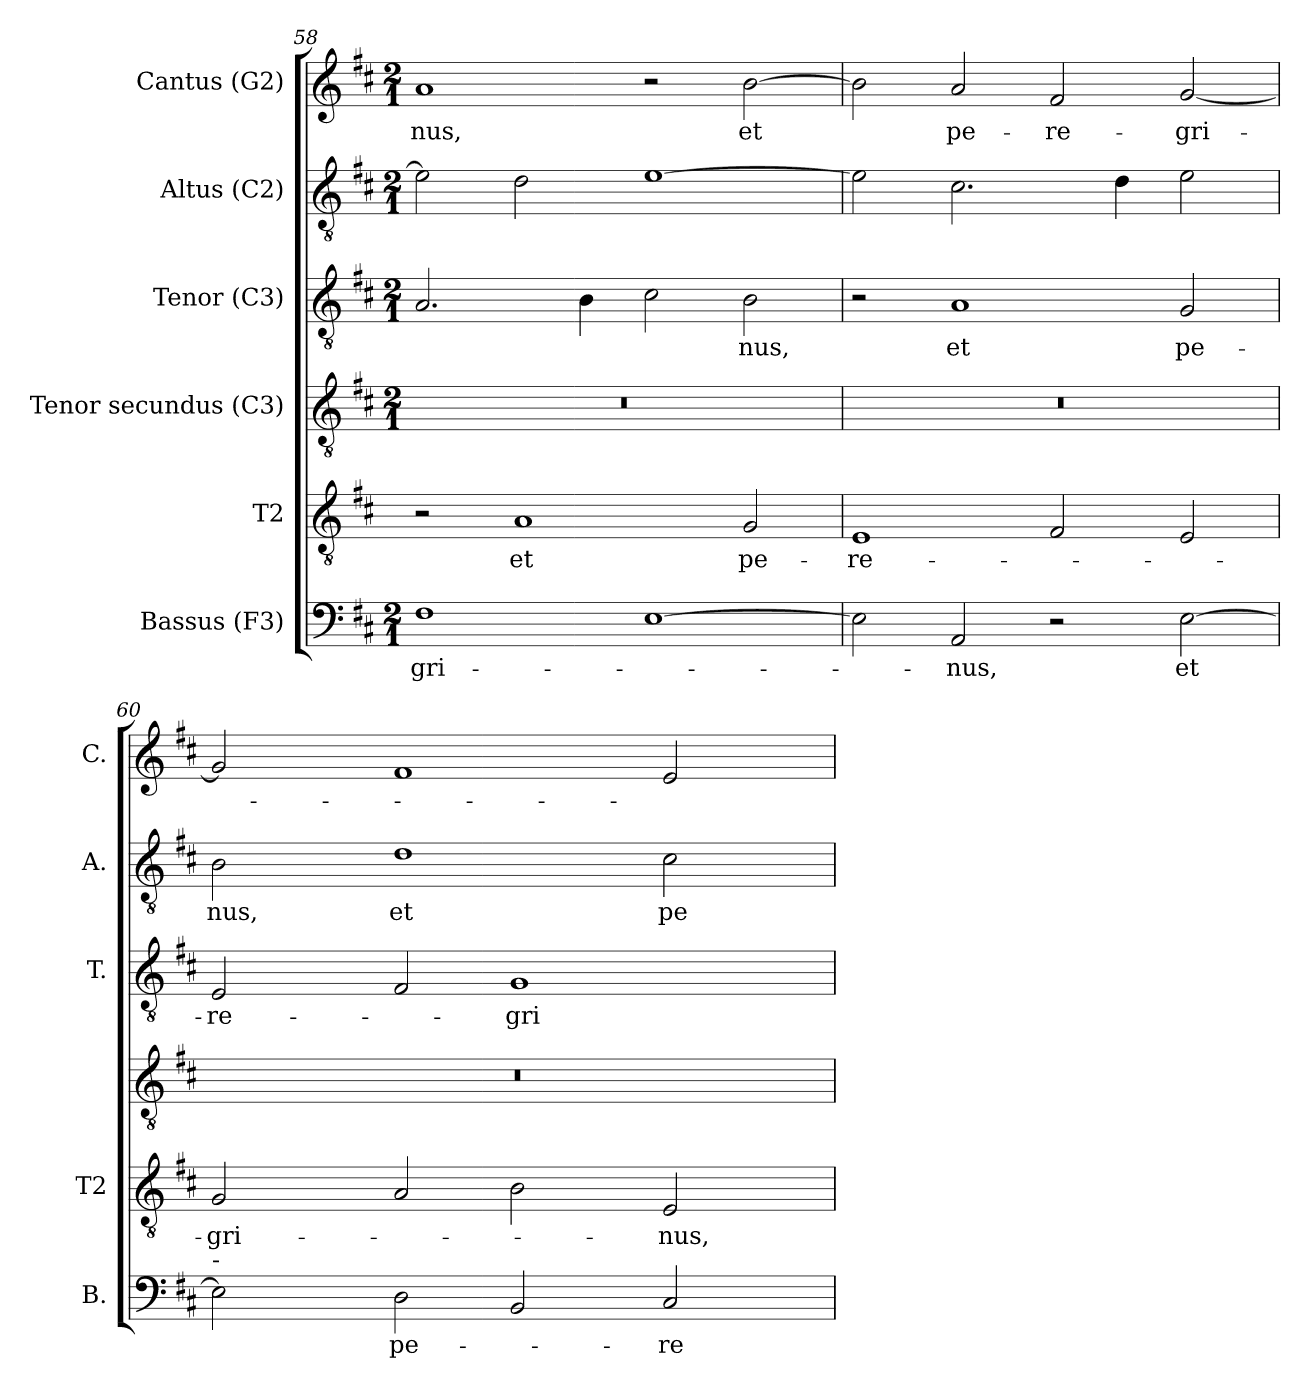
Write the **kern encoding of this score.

**kern	**text	**kern	**text	**kern	**kern	**text	**kern	**text	**kern	**text
*part6	*part6	*part5	*part5	*part4	*part3	*part3	*part2	*part2	*part1	*part1
*staff6	*staff6	*staff5	*staff5	*staff4	*staff3	*staff3	*staff2	*staff2	*staff1	*staff1
*I"Bassus (F3)	*	*I"T2	*	*I"Tenor secundus (C3)	*I"Tenor (C3)	*	*I"Altus (C2)	*	*I"Cantus (G2)	*
*I'B.	*	*I'T2	*	*	*I'T.	*	*I'A.	*	*I'C.	*
*clefF4	*	*clefGv2	*	*clefGv2	*clefGv2	*	*clefGv2	*	*clefG2	*
*k[f#c#]	*	*k[f#c#]	*	*k[f#c#]	*k[f#c#]	*	*k[f#c#]	*	*k[f#c#]	*
*D:	*	*D:	*	*D:	*D:	*	*D:	*	*D:	*
*M2/1	*	*	*	*M2/1	*M2/1	*	*M2/1	*	*M2/1	*
=58	=58	=58	=58	=58	=58	=58	=58	=58	=58	=58
!	!LO:LY:b:cj	!	!	!	!	!	!	!	!	!LO:LY:b:cj
1F#	-gri-	2r	.	0r	2.A/	.	2e\]	.	1a	-nus,
!	!	!	!LO:LY:b:cj	!	!	!	!	!	!	!
.	.	1A	et	.	.	.	2d\	.	.	.
.	.	.	.	.	4B\	.	.	.	.	.
[>1E	.	.	.	.	2c#\	.	[>1e	.	2r	.
!	!	!	!LO:LY:b:cj	!	!	!LO:LY:b:cj	!	!	!	!LO:LY:b:cj
.	.	2G/	pe-	.	2B\	-nus,	.	.	[>2b\	et
=59	=59	=59	=59	=59	=59	=59	=59	=59	=59	=59
!	!	!	!LO:LY:b:cj	!	!	!	!	!	!	!
2E\]	.	1E	-re-	0r	2r	.	2e\]	.	2b\]	.
!	!LO:LY:b:cj	!	!	!	!	!LO:LY:b:cj	!	!	!	!LO:LY:b:cj
2AA/	-nus,	.	.	.	1A	et	2.c#\	.	2a/	pe-
!	!	!	!	!	!	!	!	!	!	!LO:LY:b:cj
2r	.	2F#/	.	.	.	.	.	.	2f#/	-re-
.	.	.	.	.	.	.	4d\	.	.	.
!	!LO:LY:b:cj	!	!	!	!	!LO:LY:b:cj	!	!	!	!LO:LY:b:cj
[<2E\	et	2E/	.	.	2G/	pe-	2e\	.	[>2g/	-gri-
!!LO:LB:g=z
=60	=60	=60	=60	=60	=60	=60	=60	=60	=60	=60
!LO:TX:a:t=-	!	!	!	!	!	!	!	!	!	!
!	!	!	!LO:LY:b:cj	!	!	!LO:LY:b:cj	!	!LO:LY:b:cj	!	!
*	*	*	*	*	*	*	*^	*	*	*
2E\]	.	2G/	-gri-	0r	2E/	-re-	2B\	8ryy	-nus,	2g/]	.
.	.	.	.	.	.	.	.	16ryy	.	.	.
.	.	.	.	.	.	.	.	64ryy	.	.	.
.	.	.	.	.	.	.	.	1ryy	.	.	.
!	!LO:LY:b:cj	!	!	!	!	!	!	!	!LO:LY:b:cj	!	!
2D\	pe-	2A/	.	.	2F#/	.	1d	.	et	1f#	.
!	!	!	!	!	!	!LO:LY:b:cj	!	!	!	!	!
2BB/	.	2B\	.	.	1G	-gri-	.	.	.	.	.
.	.	.	.	.	.	.	.	2ryy	.	.	.
!	!LO:LY:b:cj	!	!LO:LY:b:cj	!	!	!	!	!	!LO:LY:b:cj	!	!
2C#/	-re-	2E/	-nus,	.	.	.	2c#\	.	pe-	2e/	.
.	.	.	.	.	.	.	.	4ryy	.	.	.
.	.	.	.	.	.	.	.	32.ryy	.	.	.
*	*	*	*	*	*	*	*v	*v	*	*	*
=	=	=	=	=	=	=	=	=	=	=
*-	*-	*-	*-	*-	*-	*-	*-	*-	*-	*-
